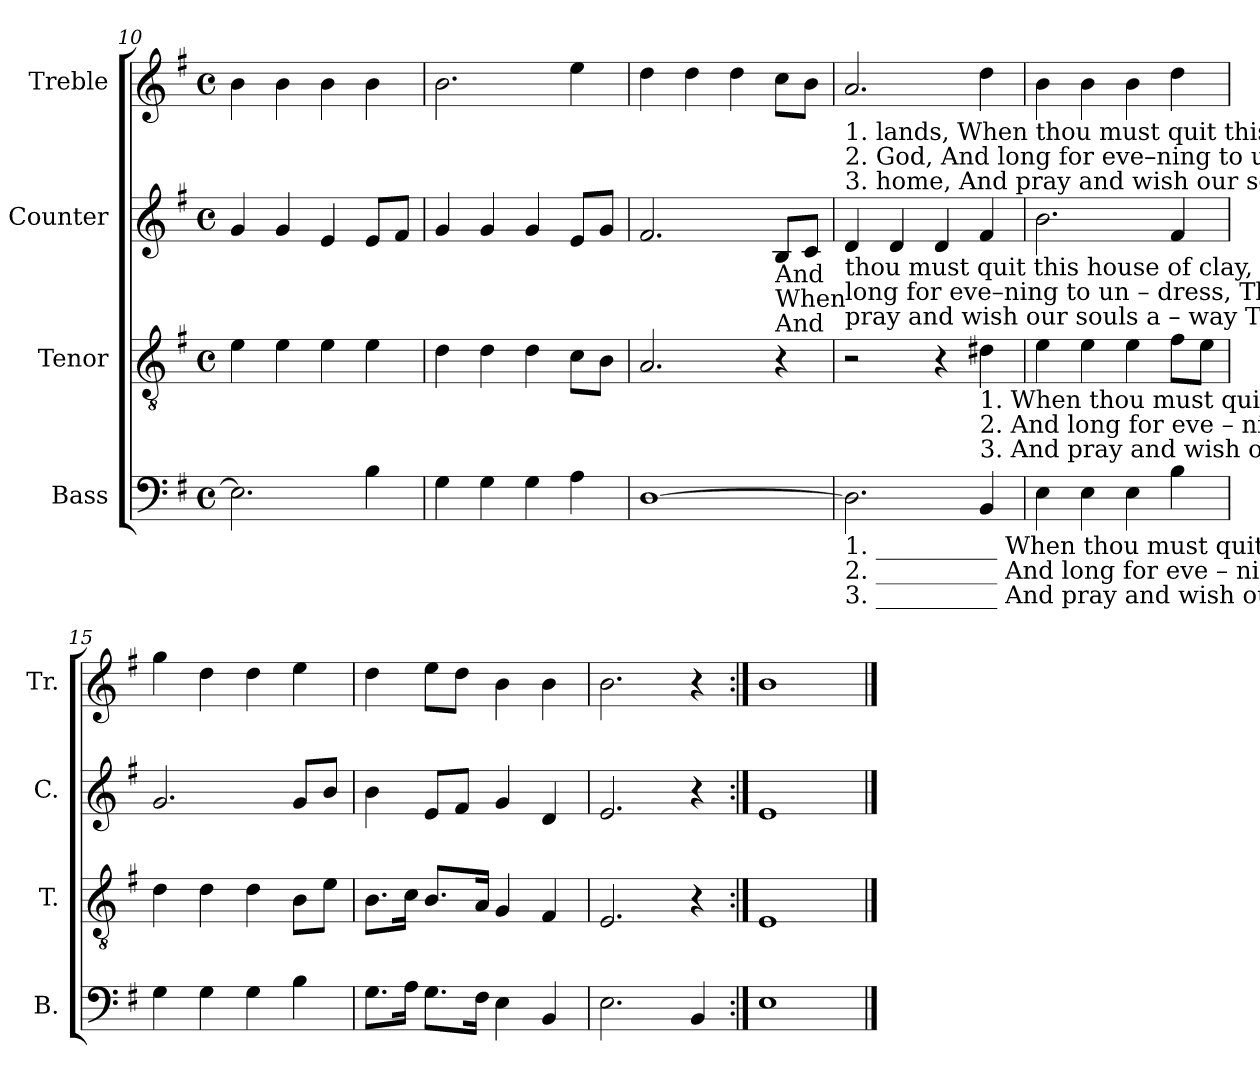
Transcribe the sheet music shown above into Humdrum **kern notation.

**kern	**kern	**kern	**kern
*part4	*part3	*part2	*part1
*staff4	*staff3	*staff2	*staff1
*I"Bass	*I"Tenor	*I"Counter	*I"Treble
*I'B.	*I'T.	*I'C.	*I'Tr.
*clefF4	*clefGv2	*clefG2	*clefG2
*k[f#]	*k[f#]	*k[f#]	*k[f#]
*M4/4	*M4/4	*M4/4	*M4/4
*met(c)	*met(c)	*met(c)	*met(c)
=10	=10	=10	=10
2.E\]	4e\	4g/	4b\
.	4e\	4g/	4b\
.	4e\	4e/	4b\
4B\	4e\	8e/L	4b\
.	.	8f#/J	.
=11	=11	=11	=11
4G\	4d\	4g/	2.b\
4G\	4d\	4g/	.
4G\	4d\	4g/	.
4A\	8c\L	8e/L	4ee\
.	8B\J	8g/J	.
=12	=12	=12	=12
[1D	2.A/	2.f#/	4dd\
.	.	.	4dd\
.	.	.	4dd\
!	!	!LO:TX:b:t=And	!
!	!	!LO:TX:b:t=When	!
!	!	!LO:TX:b:t=And	!
.	4r	8B/L	8cc\L
.	.	8c/J	8b\J
!!LO:LB:g=z
=13	=13	=13	=13
!	!	!	!LO:TX:b:t=1. lands,            When  thou must quit this     house  of  clay,  And      fly        to           un–known lands.
!	!	!	!LO:TX:b:t=2.  God,              And    long  for    eve–ning      to    un–dress,  That     we        may      rest    with   God.
!	!	!	!LO:TX:b:t=3. home,            And    pray  and  wish  our     souls   a – way   To       their       e     –    ter  – nal   home.
!	!	!LO:TX:b:t=thou must quit this  house                  of         clay,                   And      fly         to          un–known  lands.	!
!	!	!LO:TX:b:t=long  for  eve–ning    to                        un  –   dress,                 That     we        may      rest   with    God.	!
!	!	!LO:TX:b:t=pray and wish  our   souls                   a    –    way                     To       their       e     –    ter  – nal     home.	!
!LO:TX:b:t=1. __________         When thou must quit this    house of  clay,   and        fly        to        un–known lands. When	!	!	!
!LO:TX:b:t=2. __________          And  long  for   eve – ning     to   un–dress,  That       we       may     rest    with   God.   And	!	!	!
!LO:TX:b:t=3. __________          And   pray and  wish  our    souls  a –  way   To        their      e    –    ter   –  nal  home.  And	!	!	!
2.D\]	2r	4d/	2.a/
.	.	4d/	.
.	4r	4d/	.
!	!LO:TX:b:t=1. When thou must quit this   house of   clay,   and       fly         to         un–known lands.	!	!
!	!LO:TX:b:t=2. And    long  for  eve – ning    to     un–dress,  That     we         may      rest  with   God.	!	!
!	!LO:TX:b:t=3. And    pray  and wish our    souls   a  – way    To      their       e     –    ter  – nal   home.	!	!
4BB/	4d#X\	4f#/	4dd\
=14	=14	=14	=14
4E\	4e\	2.b\	4b\
4E\	4e\	.	4b\
4E\	4e\	.	4b\
4B\	8f#\L	4f#/	4dd\
.	8e\J	.	.
=15	=15	=15	=15
4G\	4d\	2.g/	4gg\
4G\	4d\	.	4dd\
4G\	4d\	.	4dd\
4B\	8B\L	8g/L	4ee\
.	8e\J	8b/J	.
=16	=16	=16	=16
8.G\L	8.B\L	4b\	4dd\
16A\Jk	16c\Jk	.	.
8.G\L	8.B/L	8e/L	8ee\L
.	.	8f#/J	8dd\J
16F#\Jk	16A/Jk	.	.
4E\	4G/	4g/	4b\
4BB/	4F#/	4d/	4b\
=17	=17	=17	=17
2.E\	2.E/	2.e/	2.b\
4BB/	4r	4r	4r
=18:|!	=18:|!	=18:|!	=18:|!
1E	1E	1e	1b
==	==	==	==
*-	*-	*-	*-
